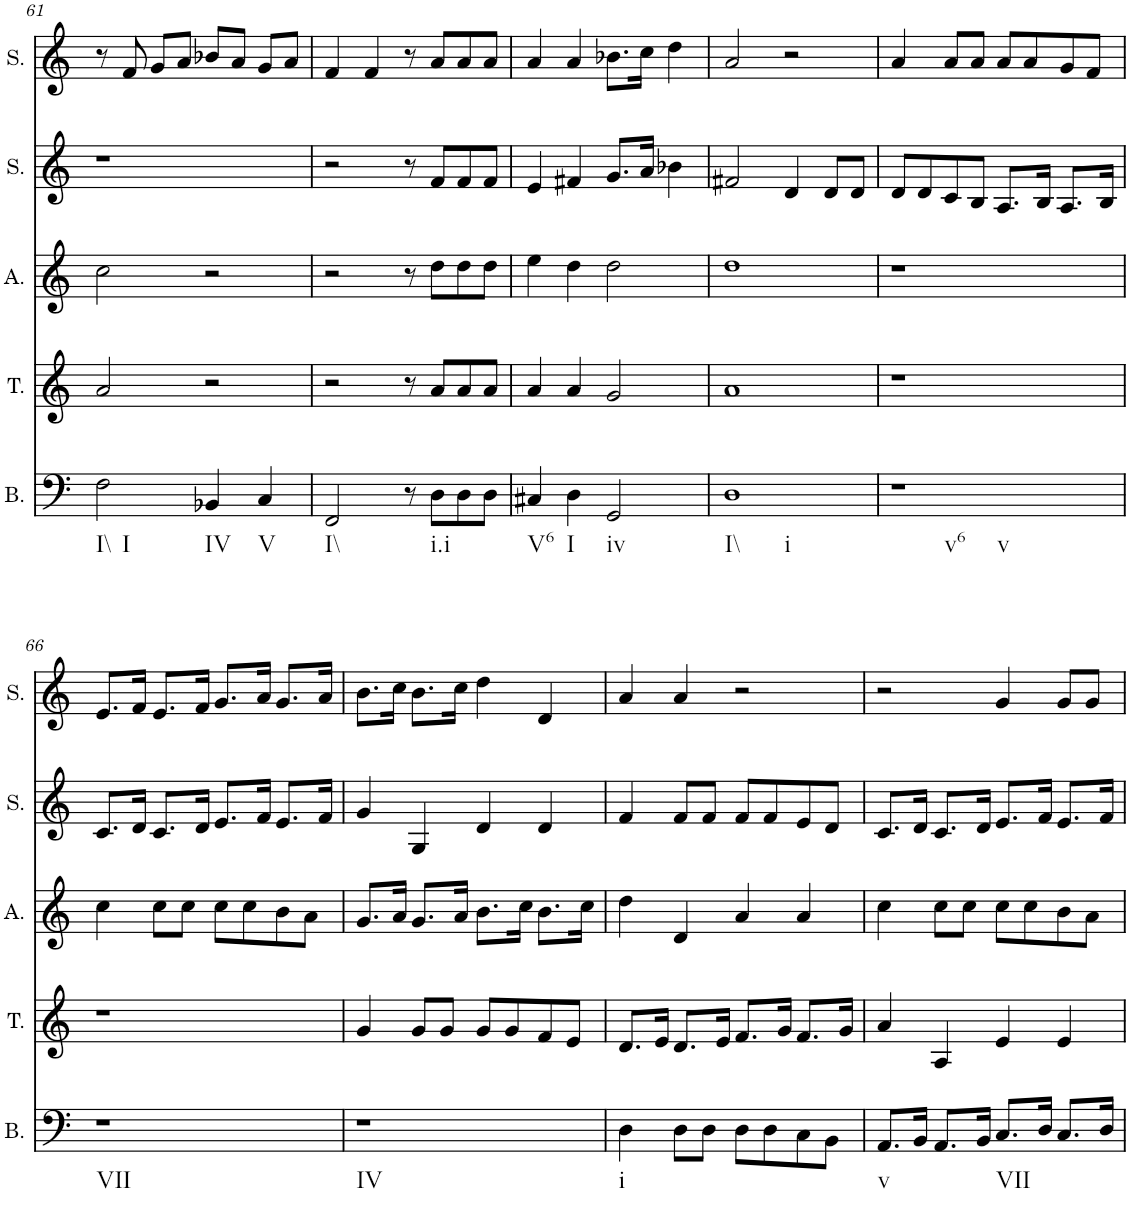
**kern	**kern	**kern	**kern	**kern
*part5	*part4	*part3	*part2	*part1
*staff5	*staff4	*staff3	*staff2	*staff1
*I"Bass	*I"Tenor	*I"Alto	*I"Soprano	*I"Soprano
*I'B.	*I'T.	*I'A.	*I'S.	*I'S.
!!LO:PB:g=z
*clefF4	*clefG2	*clefG2	*clefG2	*clefG2
*k[]	*k[]	*k[]	*k[]	*k[]
*M4/4	*M4/4	*M4/4	*M4/4	*M4/4
=61	=61	=61	=61	=61
!LO:TX:b:t=I\\	!	!	!	!
!LO:TX:b:t=I	!	!	!	!
2F\	2a/	2cc\	1r	8r
.	.	.	.	8f/
.	.	.	.	8g/L
.	.	.	.	8a/J
!LO:TX:b:t=IV	!	!	!	!
4BB-X/	2r	2r	.	8b-X/L
.	.	.	.	8a/J
!LO:TX:b:t=V	!	!	!	!
4C/	.	.	.	8g/L
.	.	.	.	8a/J
=62	=62	=62	=62	=62
!LO:TX:b:t=I\\	!	!	!	!
2FF/	2r	2r	2r	4f/
.	.	.	.	4f/
8r	8r	8r	8r	8r
!LO:TX:b:t=i.i	!	!	!	!
8D\L	8a/L	8dd\L	8f/L	8a/L
8D\	8a/	8dd\	8f/	8a/
8D\J	8a/J	8dd\J	8f/J	8a/J
=63	=63	=63	=63	=63
!LO:TX:b:t=V6	!	!	!	!
4C#X/	4a/	4ee\	4e/	4a/
!LO:TX:b:t=I	!	!	!	!
4D\	4a/	4dd\	4f#X/	4a/
!LO:TX:b:t=iv	!	!	!	!
2GG/	2g/	2dd\	8.g/L	8.b-X\L
.	.	.	16a/Jk	16cc\Jk
.	.	.	4b-X\	4dd\
=64	=64	=64	=64	=64
!LO:TX:b:t=I\\	!	!	!	!
!LO:TX:b:t=i	!	!	!	!
1D	1a	1dd	2f#X/	2a/
.	.	.	4d/	2r
.	.	.	8d/L	.
.	.	.	8d/J	.
=65	=65	=65	=65	=65
!LO:TX:b:t=v6	!	!	!	!
!LO:TX:b:t=v	!	!	!	!
1r	1r	1r	8d/L	4a/
.	.	.	8d/	.
.	.	.	8c/	8a/L
.	.	.	8B/J	8a/J
.	.	.	8.A/L	8a/L
.	.	.	.	8a/
.	.	.	16B/Jk	.
.	.	.	8.A/L	8g/
.	.	.	.	8f/J
.	.	.	16B/Jk	.
!!LO:LB:g=z
=66	=66	=66	=66	=66
!LO:TX:b:t=VII	!	!	!	!
1r	1r	4cc\	8.c/L	8.e/L
.	.	.	16d/Jk	16f/Jk
.	.	8cc\L	8.c/L	8.e/L
.	.	8cc\J	.	.
.	.	.	16d/Jk	16f/Jk
.	.	8cc\L	8.e/L	8.g/L
.	.	8cc\	.	.
.	.	.	16f/Jk	16a/Jk
.	.	8b\	8.e/L	8.g/L
.	.	8a\J	.	.
.	.	.	16f/Jk	16a/Jk
=67	=67	=67	=67	=67
!LO:TX:b:t=IV	!	!	!	!
1r	4g/	8.g/L	4g/	8.b\L
.	.	16a/Jk	.	16cc\Jk
.	8g/L	8.g/L	4G/	8.b\L
.	8g/J	.	.	.
.	.	16a/Jk	.	16cc\Jk
.	8g/L	8.b\L	4d/	4dd\
.	8g/	.	.	.
.	.	16cc\Jk	.	.
.	8f/	8.b\L	4d/	4d/
.	8e/J	.	.	.
.	.	16cc\Jk	.	.
=68	=68	=68	=68	=68
!LO:TX:b:t=i	!	!	!	!
4D\	8.d/L	4dd\	4f/	4a/
.	16e/Jk	.	.	.
8D\L	8.d/L	4d/	8f/L	4a/
8D\J	.	.	8f/J	.
.	16e/Jk	.	.	.
8D\L	8.f/L	4a/	8f/L	2r
8D\	.	.	8f/	.
.	16g/Jk	.	.	.
8C\	8.f/L	4a/	8e/	.
8BB\J	.	.	8d/J	.
.	16g/Jk	.	.	.
=69	=69	=69	=69	=69
!LO:TX:b:t=v	!	!	!	!
8.AA/L	4a/	4cc\	8.c/L	2r
16BB/Jk	.	.	16d/Jk	.
8.AA/L	4A/	8cc\L	8.c/L	.
.	.	8cc\J	.	.
16BB/Jk	.	.	16d/Jk	.
!LO:TX:b:t=VII	!	!	!	!
8.C/L	4e/	8cc\L	8.e/L	4g/
.	.	8cc\	.	.
16D/Jk	.	.	16f/Jk	.
8.C/L	4e/	8b\	8.e/L	8g/L
.	.	8a\J	.	8g/J
16D/Jk	.	.	16f/Jk	.
=	=	=	=	=
*-	*-	*-	*-	*-
